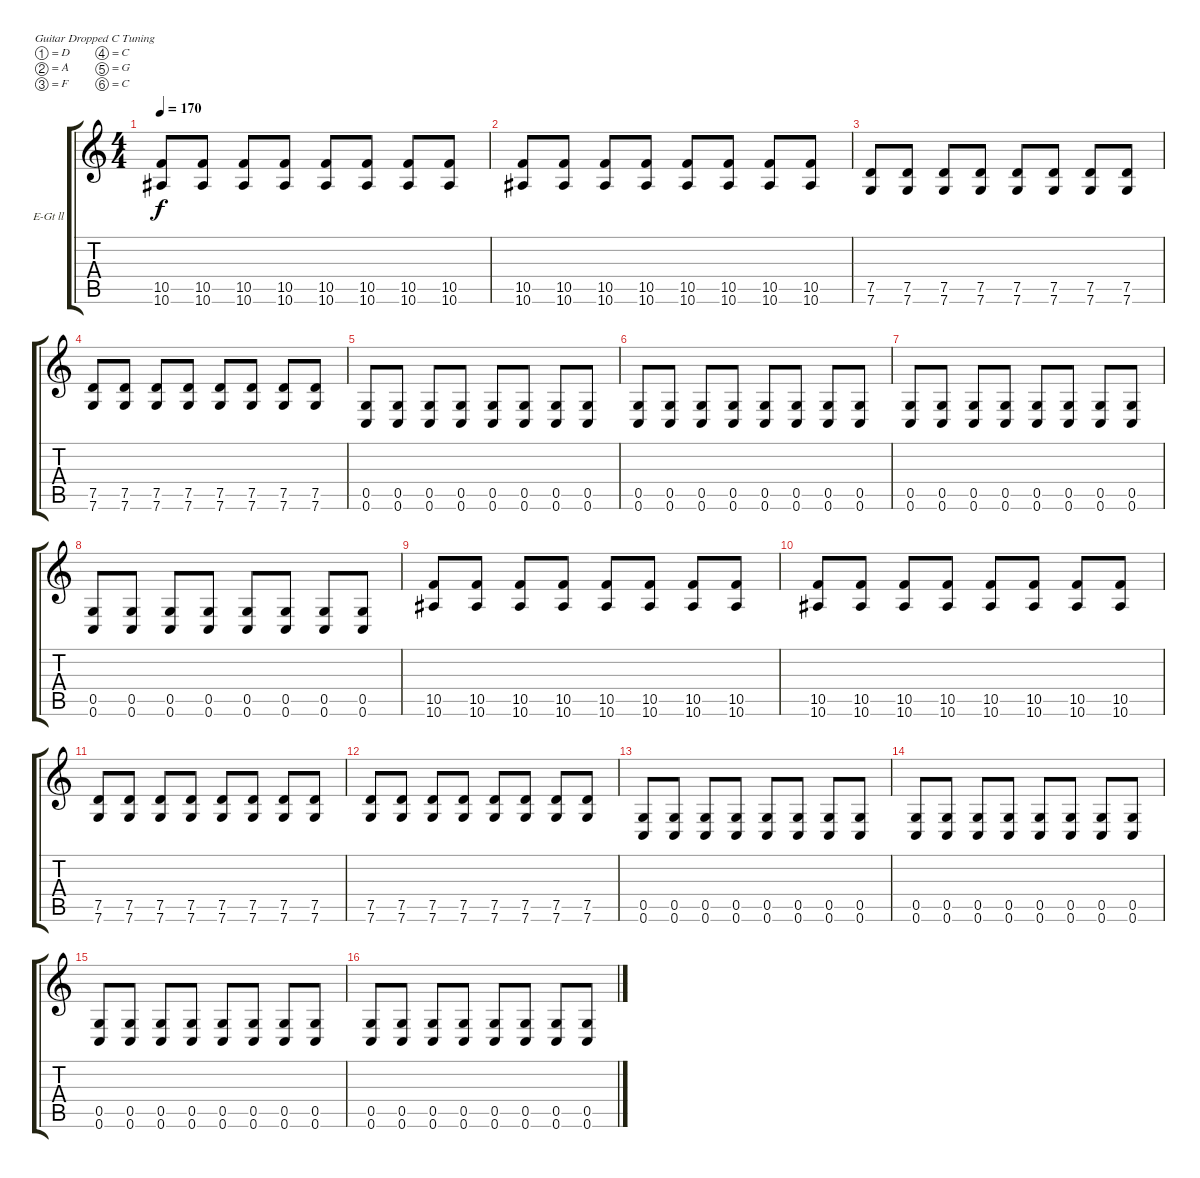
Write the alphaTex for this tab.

\defaultSystemsLayout 4
\bracketExtendMode groupsimilarinstruments
\firstSystemTrackNameOrientation horizontal
\otherSystemsTrackNameOrientation horizontal
\track ("Guitar ll" "E-Gt ll") {instrument overdrivenguitar}
\staff {score tabs}
\tuning (D4 A3 F3 C3 G2 C2)
\ts (4 4)
\tempo 170
\clef g2
\ks c
(10.5 10.6).8{dy f} (10.5 10.6).8 (10.5 10.6).8 (10.5 10.6).8 (10.5 10.6).8 (10.5 10.6).8 (10.5 10.6).8 (10.5 10.6).8 |
(10.5 10.6).8 (10.5 10.6).8 (10.5 10.6).8 (10.5 10.6).8 (10.5 10.6).8 (10.5 10.6).8 (10.5 10.6).8 (10.5 10.6).8 |
(7.5 7.6).8 (7.5 7.6).8 (7.5 7.6).8 (7.5 7.6).8 (7.5 7.6).8 (7.5 7.6).8 (7.5 7.6).8 (7.5 7.6).8 |
(7.5 7.6).8 (7.5 7.6).8 (7.5 7.6).8 (7.5 7.6).8 (7.5 7.6).8 (7.5 7.6).8 (7.5 7.6).8 (7.5 7.6).8 |
(0.5 0.6).8 (0.6 0.5).8 (0.6 0.5).8 (0.6 0.5).8 (0.6 0.5).8 (0.6 0.5).8 (0.6 0.5).8 (0.6 0.5).8 |
(0.6 0.5).8 (0.6 0.5).8 (0.6 0.5).8 (0.6 0.5).8 (0.6 0.5).8 (0.6 0.5).8 (0.6 0.5).8 (0.6 0.5).8 |
(0.6 0.5).8 (0.6 0.5).8 (0.6 0.5).8 (0.6 0.5).8 (0.6 0.5).8 (0.6 0.5).8 (0.6 0.5).8 (0.6 0.5).8 |
(0.6 0.5).8 (0.6 0.5).8 (0.6 0.5).8 (0.6 0.5).8 (0.6 0.5).8 (0.6 0.5).8 (0.6 0.5).8 (0.6 0.5).8 |
(10.5 10.6).8 (10.5 10.6).8 (10.5 10.6).8 (10.5 10.6).8 (10.5 10.6).8 (10.5 10.6).8 (10.5 10.6).8 (10.5 10.6).8 |
(10.5 10.6).8 (10.5 10.6).8 (10.5 10.6).8 (10.5 10.6).8 (10.5 10.6).8 (10.5 10.6).8 (10.5 10.6).8 (10.5 10.6).8 |
(7.5 7.6).8 (7.5 7.6).8 (7.5 7.6).8 (7.5 7.6).8 (7.5 7.6).8 (7.5 7.6).8 (7.5 7.6).8 (7.5 7.6).8 |
(7.5 7.6).8 (7.5 7.6).8 (7.5 7.6).8 (7.5 7.6).8 (7.5 7.6).8 (7.5 7.6).8 (7.5 7.6).8 (7.5 7.6).8 |
(0.5 0.6).8 (0.6 0.5).8 (0.6 0.5).8 (0.6 0.5).8 (0.6 0.5).8 (0.6 0.5).8 (0.6 0.5).8 (0.6 0.5).8 |
(0.6 0.5).8 (0.6 0.5).8 (0.6 0.5).8 (0.6 0.5).8 (0.6 0.5).8 (0.6 0.5).8 (0.6 0.5).8 (0.6 0.5).8 |
(0.6 0.5).8 (0.6 0.5).8 (0.6 0.5).8 (0.6 0.5).8 (0.6 0.5).8 (0.6 0.5).8 (0.6 0.5).8 (0.6 0.5).8 |
(0.6 0.5).8 (0.6 0.5).8 (0.6 0.5).8 (0.6 0.5).8 (0.6 0.5).8 (0.6 0.5).8 (0.6 0.5).8 (0.6 0.5).8
